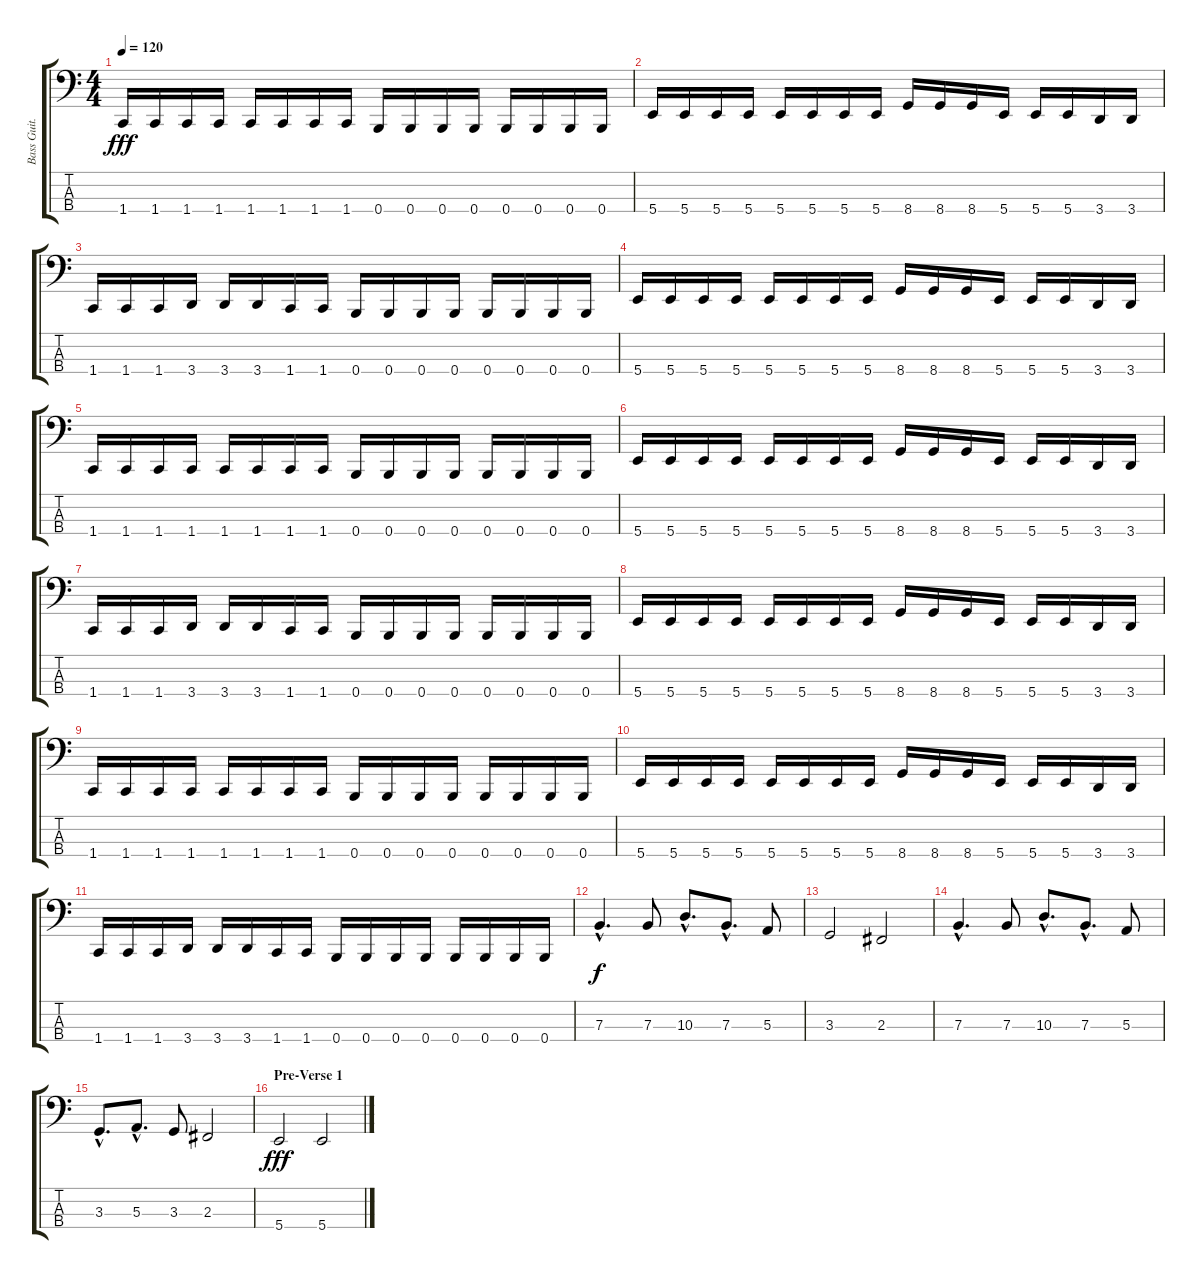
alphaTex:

\track ("Bass Guit." "Bass Guit.") {instrument electricbasspick}
\staff {score tabs}
\tuning (D2 A1 E1 B0) {hide}
\ts (4 4)
\tempo 120
\clef f4
\ks c
1.4.16{dy fff} 1.4.16 1.4.16 1.4.16 1.4.16 1.4.16 1.4.16 1.4.16 0.4.16 0.4.16 0.4.16 0.4.16 0.4.16 0.4.16 0.4.16 0.4.16 |
5.4.16 5.4.16 5.4.16 5.4.16 5.4.16 5.4.16 5.4.16 5.4.16 8.4.16 8.4.16 8.4.16 5.4.16 5.4.16 5.4.16 3.4.16 3.4.16 |
1.4.16 1.4.16 1.4.16 3.4.16 3.4.16 3.4.16 1.4.16 1.4.16 0.4.16 0.4.16 0.4.16 0.4.16 0.4.16 0.4.16 0.4.16 0.4.16 |
5.4.16 5.4.16 5.4.16 5.4.16 5.4.16 5.4.16 5.4.16 5.4.16 8.4.16 8.4.16 8.4.16 5.4.16 5.4.16 5.4.16 3.4.16 3.4.16 |
1.4.16 1.4.16 1.4.16 1.4.16 1.4.16 1.4.16 1.4.16 1.4.16 0.4.16 0.4.16 0.4.16 0.4.16 0.4.16 0.4.16 0.4.16 0.4.16 |
5.4.16 5.4.16 5.4.16 5.4.16 5.4.16 5.4.16 5.4.16 5.4.16 8.4.16 8.4.16 8.4.16 5.4.16 5.4.16 5.4.16 3.4.16 3.4.16 |
1.4.16 1.4.16 1.4.16 3.4.16 3.4.16 3.4.16 1.4.16 1.4.16 0.4.16 0.4.16 0.4.16 0.4.16 0.4.16 0.4.16 0.4.16 0.4.16 |
5.4.16 5.4.16 5.4.16 5.4.16 5.4.16 5.4.16 5.4.16 5.4.16 8.4.16 8.4.16 8.4.16 5.4.16 5.4.16 5.4.16 3.4.16 3.4.16 |
1.4.16 1.4.16 1.4.16 1.4.16 1.4.16 1.4.16 1.4.16 1.4.16 0.4.16 0.4.16 0.4.16 0.4.16 0.4.16 0.4.16 0.4.16 0.4.16 |
5.4.16 5.4.16 5.4.16 5.4.16 5.4.16 5.4.16 5.4.16 5.4.16 8.4.16 8.4.16 8.4.16 5.4.16 5.4.16 5.4.16 3.4.16 3.4.16 |
1.4.16 1.4.16 1.4.16 3.4.16 3.4.16 3.4.16 1.4.16 1.4.16 0.4.16 0.4.16 0.4.16 0.4.16 0.4.16 0.4.16 0.4.16 0.4.16 |
7.3{hac}.4{d dy f} 7.3.8 10.3{hac}.8{d} 7.3{hac}.8{d} 5.3.8 |
3.3.2 2.3.2 |
7.3{hac}.4{d} 7.3.8 10.3{hac}.8{d} 7.3{hac}.8{d} 5.3.8 |
3.3{hac}.8{d} 5.3{hac}.8{d} 3.3.8 2.3.2 |
\section ("" "Pre-Verse 1")
5.4.2{dy fff} 5.4.2
